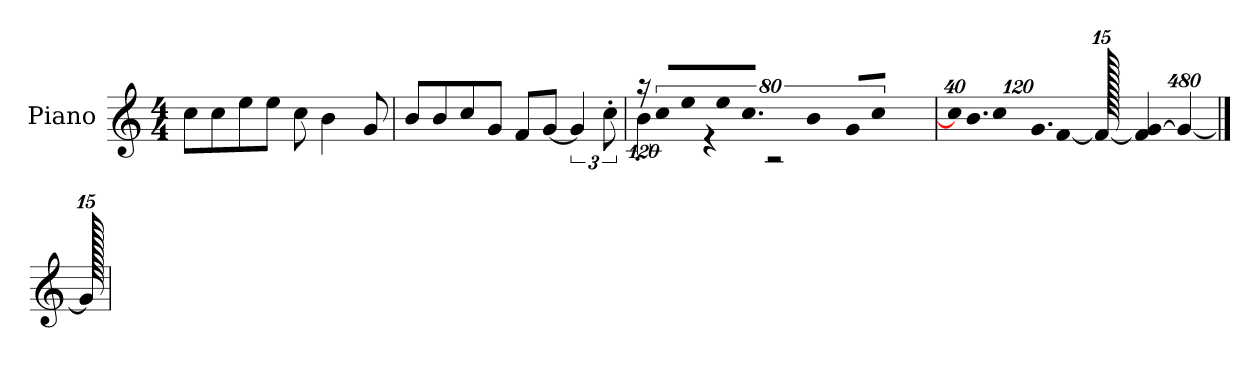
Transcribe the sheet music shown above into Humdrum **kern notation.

**kern
*part1
*staff1
*I"Piano
*I'P-no
*clefG2
*k[]
*M4/4
*MM90
=1
8cc\L
8cc\
8ee\
8ee\J
8cc\
4b\
8g/
=2
8b/L
8b/
8cc/
8g/J
8f/L
[8g/J
6g/]
12cc'\
=3
!LO:N:vis=16
*^
1920%107r	4b'\
!LO:N:vis=8	!
640%71cc/L	.
!LO:N:vis=8	!
640%71ee/	.
.	4r
!LO:N:vis=8	!
640%71ee/	.
9.cc/J	.
.	2r
!LO:N:vis=4	!
1920%427b/	.
!LO:N:vis=8	!
640%71g/L	.
!LO:N:vis=8	!
[640%71cc/J	.
1920ryy	.
*v	*v
=4
*Xbrackettup
!LO:N:vis=32
640%23cc/KLL]
!LO:N:vis=16.
960%103b/J
!LO:N:vis=8
960%137cc/
!LO:N:vis=16.
960%103g/L
[384%41f/J
1920f/_
4f/] [4g/
1920%479g/_
==5
1920g/]
=
*-
